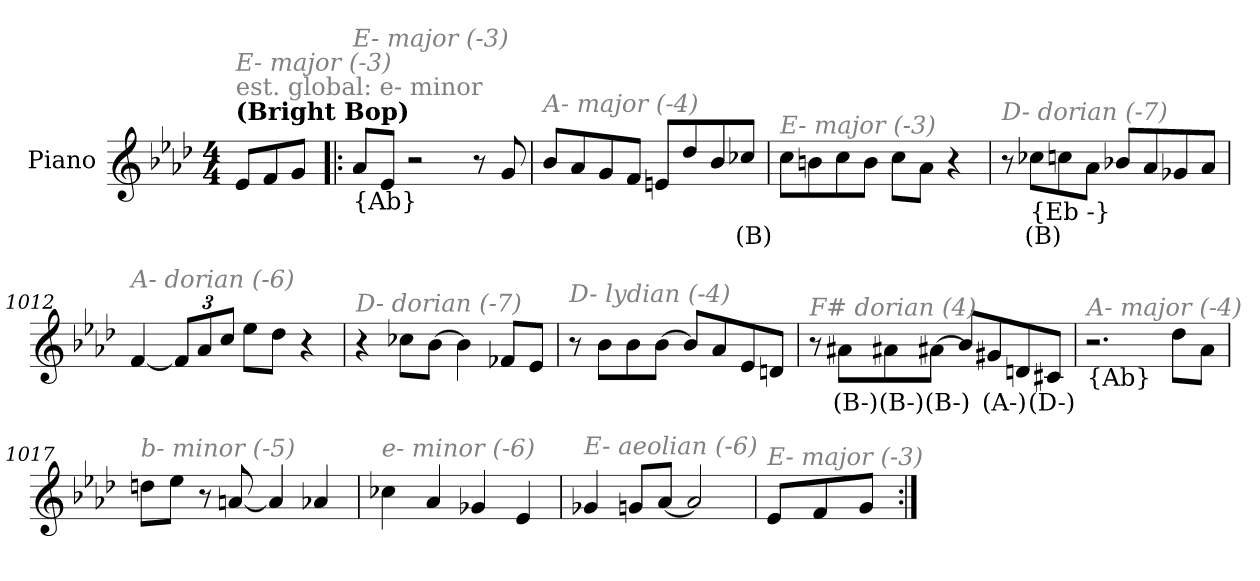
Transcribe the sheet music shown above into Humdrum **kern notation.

**kern	**text
*part1	*part1
*staff1	*staff1
*I"Piano	*
*I'Pno.	*
*clefG2	*
*k[b-e-a-d-]	*
*M4/4	*
=1	=1
!LO:TX:a:B:t=(Bright Bop)	!
!LO:TX:a:color=#808080:t=est. global&colon; e- minor	!
!LO:TX:i:color=#808080:t=E- major (-3)	!
8e-/L	.
8f/	.
8g/J	.
=1008!|:	=1008!|:
!LO:TX:b:t={Ab}	!
!LO:TX:i:color=#808080:t=E- major (-3)	!
8a-/L	.
8e-/J	.
2r	.
8r	.
8g/	.
=1009	=1009
!LO:TX:i:color=#808080:t=A- major (-4)	!
8b-/L	.
8a-/	.
8g/	.
8f/J	.
8en/L	.
8dd-/	.
8b-/	.
8cc-Xi/J	(B)
=1010	=1010
!LO:TX:i:color=#808080:t=E- major (-3)	!
8cc\L	.
8bn\	.
8cc\	.
8b\J	.
8cc\L	.
8a-\J	.
4r	.
!!LO:LB:g=z
=1011	=1011
!LO:TX:i:color=#808080:t=D- dorian (-7)	!
8r	.
!LO:TX:b:t={Eb -}	!
8cc-Xi\L	(B)
8cc\	.
8a-\J	.
8b-X/L	.
8a-/	.
8g-X/	.
8a-/J	.
=1012	=1012
!LO:TX:i:color=#808080:t=A- dorian (-6)	!
[4f/	.
*Xbrackettup	*
12f/L]	.
12a-/	.
12cc/J	.
8ee-\L	.
8dd-\J	.
4r	.
=1013	=1013
!LO:TX:i:color=#808080:t=D- dorian (-7)	!
4r	.
8cc-X\L	.
[8b-\J	.
4b-\]	.
8f-X/L	.
8e-/J	.
!!LO:LB:g=z
=1014	=1014
!LO:TX:i:color=#808080:t=D- lydian (-4)	!
8r	.
8b-\L	.
8b-\	.
[8b-\J	.
8b-/L]	.
8a-/	.
8e-/	.
8dn/J	.
=1015	=1015
!LO:TX:i:color=#808080:t=F# dorian (4)	!
8r	.
8a#Xi\L	(B-)
8a#Xi\	(B-)
[8a#Xi\J	(B-)
8b-/L]	.
8g#Xi/	(A-)
8dn/	.
8c#Xi/J	(D-)
=1016	=1016
!LO:TX:b:t={Ab}	!
!LO:TX:i:color=#808080:t=A- major (-4)	!
2.r	.
8dd-\L	.
8a-\J	.
!!LO:LB:g=z
=1017	=1017
!LO:TX:i:color=#808080:t=b- minor (-5)	!
8ddn\L	.
8ee-\J	.
8r	.
[8an/	.
4a/]	.
4a-X/	.
=1018	=1018
!LO:TX:i:color=#808080:t=e- minor (-6)	!
4cc-X\	.
4a-/	.
4g-X/	.
4e-/	.
=1019	=1019
!LO:TX:i:color=#808080:t=E- aeolian (-6)	!
4g-X/	.
8gn/L	.
[8a-/J	.
2a-/]	.
=1020	=1020
!LO:TX:i:color=#808080:t=E- major (-3)	!
8e-/L	.
8f/	.
8g/J	.
=:|!	=:|!
*-	*-
